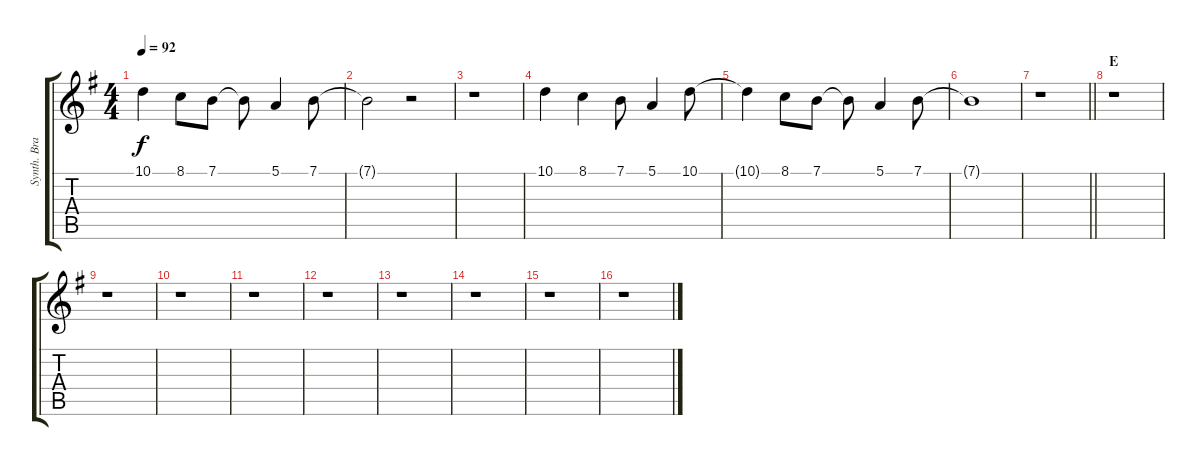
\track ("Synth. Brass I" "Synth. Bra") {instrument synthbrass1}
\staff {score tabs}
\tuning (E4 B3 G3 D3 A2 E2) {hide}
\ts (4 4)
\tempo 92
\clef g2
\ks g
10.1{t}.4{dy f} 8.1.8 7.1.8 7.1{t}.8 5.1.4 7.1.8 |
7.1{t}.2 r.2 |
r.1 |
10.1.4 8.1.4 7.1.8 5.1.4 10.1.8 |
10.1{t}.4 8.1.8 7.1.8 7.1{t}.8 5.1.4 7.1.8 |
7.1{t}.1 |
\barLineRight lightlight
r.1 |
\section ("" "E")
r.1 |
r.1 |
r.1 |
r.1 |
r.1 |
r.1 |
r.1 |
r.1 |
r.1
